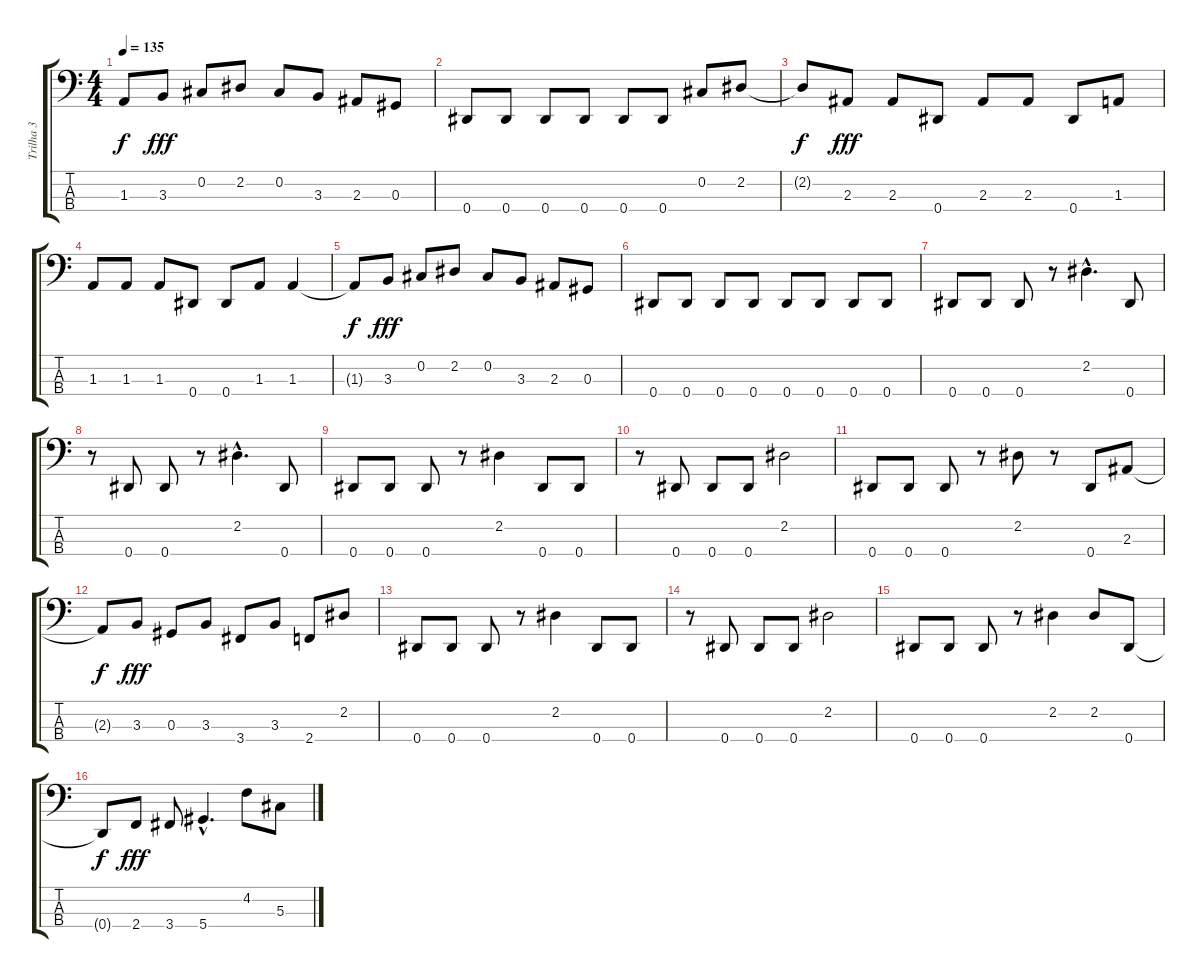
\track ("Trilha 3" "Trilha 3") {instrument electricbasspick}
\staff {score tabs}
\tuning (Gb2 Db2 Ab1 Eb1) {hide}
\ts (4 4)
\tempo 135
\clef f4
\ks c
1.3{t}.8{dy f} 3.3.8{dy fff} 0.2.8 2.2.8 0.2.8 3.3.8 2.3.8 0.3.8 |
0.4.8 0.4.8 0.4.8 0.4.8 0.4.8 0.4.8 0.2.8 2.2.8 |
2.2{t}.8{dy f} 2.3.8{dy fff} 2.3.8 0.4.8 2.3.8 2.3.8 0.4.8 1.3.8 |
1.3.8 1.3.8 1.3.8 0.4.8 0.4.8 1.3.8 1.3.4 |
1.3{t}.8{dy f} 3.3.8{dy fff} 0.2.8 2.2.8 0.2.8 3.3.8 2.3.8 0.3.8 |
0.4.8 0.4.8 0.4.8 0.4.8 0.4.8 0.4.8 0.4.8 0.4.8 |
0.4.8 0.4.8 0.4.8 r.8 2.2{hac}.4{d} 0.4.8 |
r.8 0.4.8 0.4.8 r.8 2.2{hac}.4{d} 0.4.8 |
0.4.8 0.4.8 0.4.8 r.8 2.2.4 0.4.8 0.4.8 |
r.8 0.4.8 0.4.8 0.4.8 2.2.2 |
0.4.8 0.4.8 0.4.8 r.8 2.2.8 r.8 0.4.8 2.3.8 |
2.3{t}.8{dy f} 3.3.8{dy fff} 0.3.8 3.3.8 3.4.8 3.3.8 2.4.8 2.2.8 |
0.4.8 0.4.8 0.4.8 r.8 2.2.4 0.4.8 0.4.8 |
r.8 0.4.8 0.4.8 0.4.8 2.2.2 |
0.4.8 0.4.8 0.4.8 r.8 2.2.4 2.2.8 0.4.8 |
0.4{t}.8{dy f} 2.4.8{dy fff} 3.4.8 5.4{hac}.4{d} 4.2.8 5.3.8
